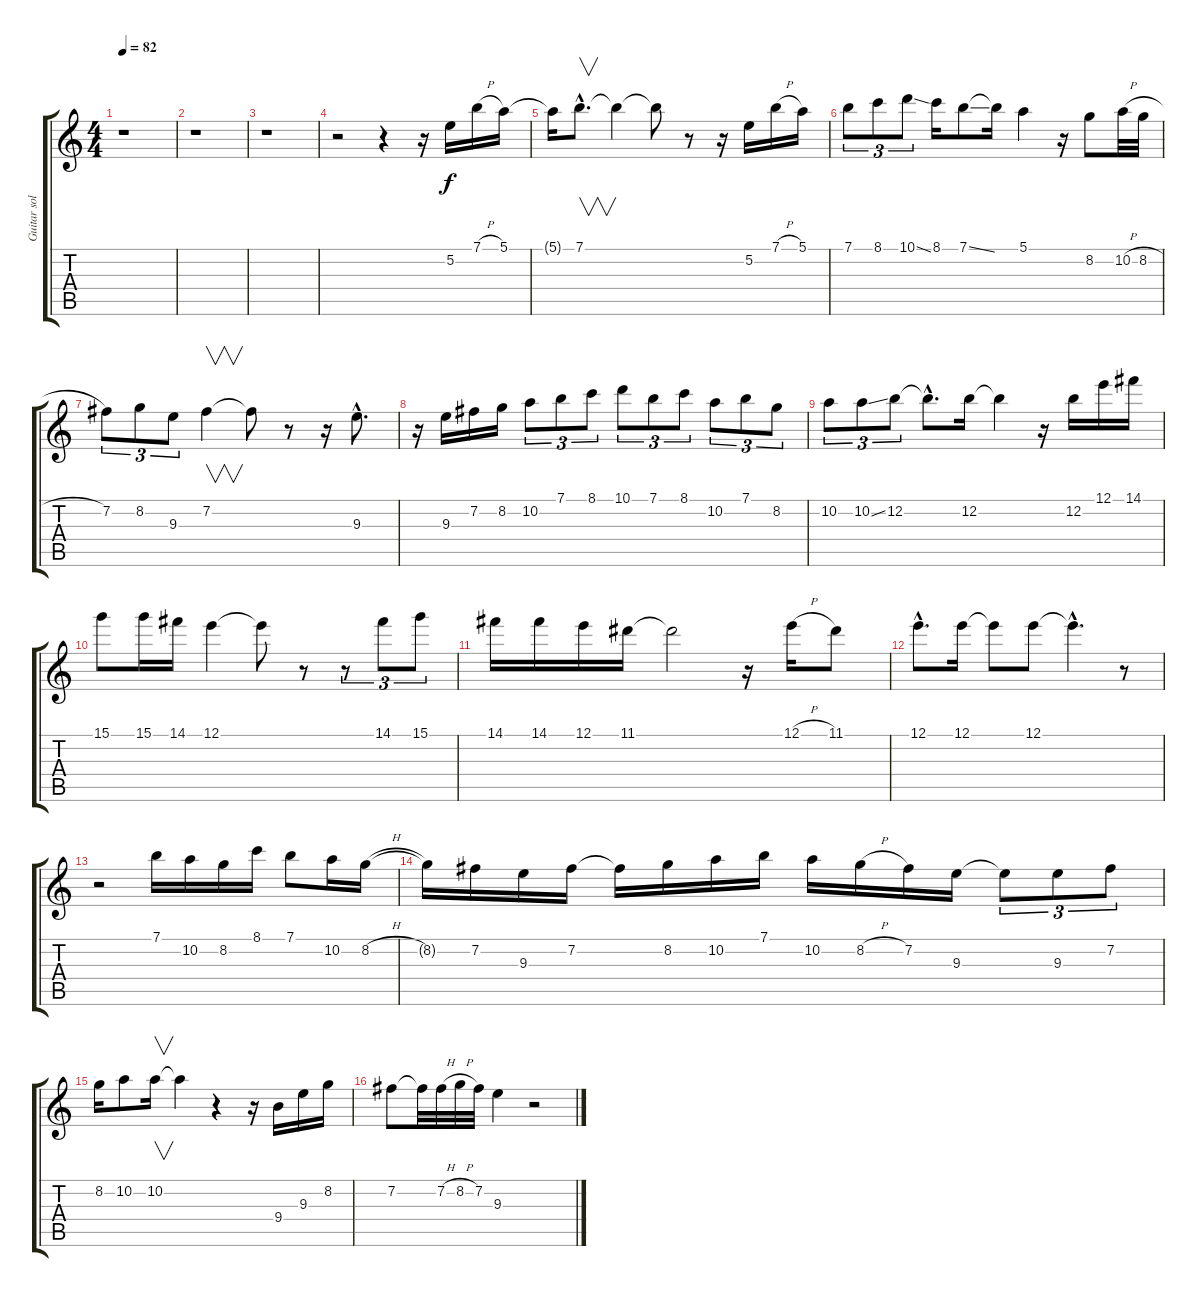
\track ("Guitar solo" "Guitar sol") {instrument acousticguitarnylon}
\staff {score tabs}
\tuning (E4 B3 G3 D3 A2 E2) {hide}
\ts (4 4)
\tempo 82
\clef g2
\ks c
r.1{dy f} |
r.1 |
r.1 |
r.2 r.4 r.16 5.2.16 7.1{h}.16 5.1.16 |
5.1{t}.16 7.1{hac}.8{v d} 7.1{t}.4 7.1{t}.8 r.8 r.16 5.2.16 7.1{h}.16 5.1.16 |
7.1.8{tu (3 2)} 8.1.8{tu (3 2)} 10.1{ss}.8{tu (3 2)} 8.1.16 7.1{ss}.8 7.1{t}.16 5.1.4 r.16 8.2.8 10.2{h}.32 8.2{h}.32 |
7.2.8{tu (3 2)} 8.2.8{tu (3 2)} 9.3.8{tu (3 2)} 7.2.4{v} 7.2{t}.8 r.8 r.16 9.3{hac}.8{d} |
r.16 9.3.16 7.2.16 8.2.16 10.2.8{tu (3 2)} 7.1.8{tu (3 2)} 8.1.8{tu (3 2)} 10.1.8{tu (3 2)} 7.1.8{tu (3 2)} 8.1.8{tu (3 2)} 10.2.8{tu (3 2)} 7.1.8{tu (3 2)} 8.2.8{tu (3 2)} |
10.2.8{tu (3 2)} 10.2{ss}.8{tu (3 2)} 12.2.8{tu (3 2)} 12.2{hac t}.8{d} 12.2.16 12.2{t}.4 r.16 12.2.16 12.1.16 14.1.16 |
15.1.8 15.1.16 14.1.16 12.1.4 12.1{t}.8 r.8 r.8{tu (3 2)} 14.1.8{tu (3 2)} 15.1.8{tu (3 2)} |
14.1.16 14.1.16 12.1.16 11.1.16 11.1{t}.2 r.16 12.1{h}.16 11.1.8 |
12.1{hac}.8{d} 12.1.16 12.1{t}.8 12.1.8 12.1{hac t}.4{d} r.8 |
r.2 7.1.16 10.2.16 8.2.16 8.1.16 7.1.8 10.2.16 8.2{h}.16 |
8.2{t}.16 7.2.16 9.3.16 7.2.16 7.2{t}.16 8.2.16 10.2.16 7.1.16 10.2.16 8.2{h}.16 7.2.16 9.3.16 9.3{t}.8{tu (3 2)} 9.3.8{tu (3 2)} 7.2.8{tu (3 2)} |
8.2.16 10.2.8 10.2.16{v} 10.2{t}.4 r.4 r.16 9.4.16 9.3.16 8.2.16 |
7.2.8 7.2{t}.32 7.2{h}.32 8.2{h}.32 7.2.32 9.3.4 r.2
